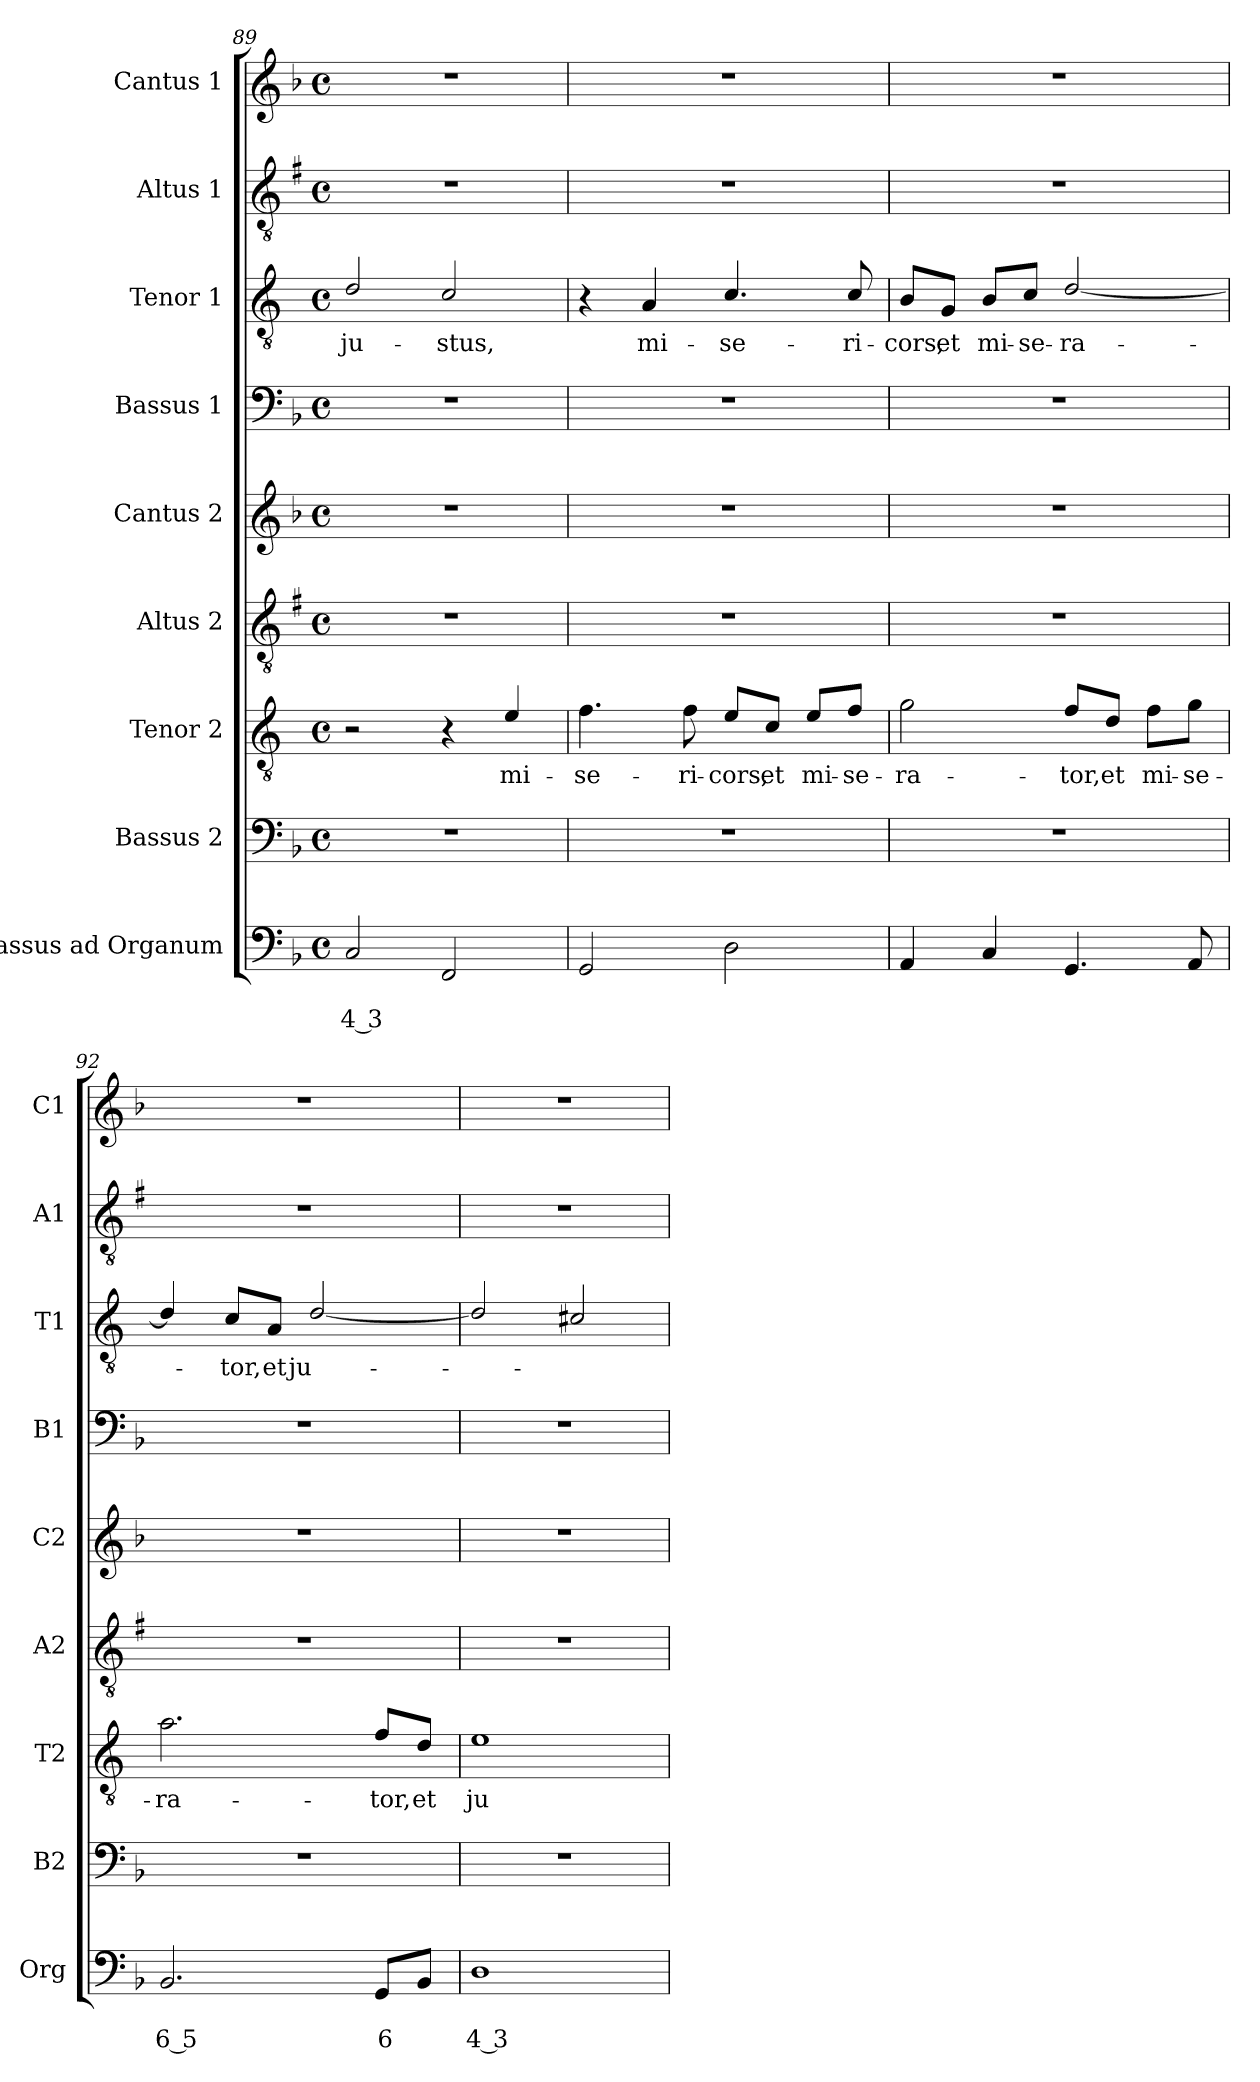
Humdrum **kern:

**kern	**text	**text	**kern	**kern	**text	**kern	**kern	**kern	**kern	**text	**kern	**kern
*part9	*part9	*part9	*part8	*part7	*part7	*part6	*part5	*part4	*part3	*part3	*part2	*part1
*staff9	*staff9	*staff9	*staff8	*staff7	*staff7	*staff6	*staff5	*staff4	*staff3	*staff3	*staff2	*staff1
*I"Bassus ad Organum	*	*	*I"Bassus 2	*I"Tenor 2	*	*I"Altus 2	*I"Cantus 2	*I"Bassus 1	*I"Tenor 1	*	*I"Altus 1	*I"Cantus 1
*I'Org	*	*	*I'B2	*I'T2	*	*I'A2	*I'C2	*I'B1	*I'T1	*	*I'A1	*I'C1
*clefF4	*	*	*clefF4	*clefGv2	*	*clefGv2	*clefG2	*clefF4	*clefGv2	*	*clefGv2	*clefG2
*	*	*	*	*ITrd4c7	*	*ITrd1c2	*	*	*ITrd4c7	*	*ITrd1c2	*
*k[b-]	*	*	*k[b-]	*k[b-]	*	*k[b-]	*k[b-]	*k[b-]	*k[b-]	*	*k[b-]	*k[b-]
*F:	*	*	*F:	*F:	*	*F:	*F:	*F:	*F:	*	*F:	*F:
*M4/4	*	*	*M4/4	*M4/4	*	*M4/4	*M4/4	*M4/4	*M4/4	*	*M4/4	*M4/4
*met(c)	*	*	*met(c)	*met(c)	*	*met(c)	*met(c)	*met(c)	*met(c)	*	*met(c)	*met(c)
=89	=89	=89	=89	=89	=89	=89	=89	=89	=89	=89	=89	=89
!	!	!LO:LY:b	!	!	!	!	!	!	!	!LO:LY:b	!	!
2C/	.	4 3	1r	2r	.	1r	1r	1r	2G/	ju-	1r	1r
!	!	!	!	!	!	!	!	!	!	!LO:LY:b	!	!
2FF/	.	.	.	4r	.	.	.	.	2F/	-stus,	.	.
!	!	!	!	!	!LO:LY:b	!	!	!	!	!	!	!
.	.	.	.	4A/	mi-	.	.	.	.	.	.	.
!!LO:LB:g=z
=90	=90	=90	=90	=90	=90	=90	=90	=90	=90	=90	=90	=90
!	!	!	!	!	!LO:LY:b	!	!	!	!	!	!	!
2GG/	.	.	1r	4.B-\	-se-	1r	1r	1r	4r	.	1r	1r
!	!	!	!	!	!	!	!	!	!	!LO:LY:b	!	!
.	.	.	.	.	.	.	.	.	4D/	mi-	.	.
!	!	!	!	!	!LO:LY:b	!	!	!	!	!	!	!
.	.	.	.	8B-\	-ri-	.	.	.	.	.	.	.
!	!	!	!	!	!LO:LY:b	!	!	!	!	!LO:LY:b	!	!
2D\	.	.	.	8A/L	-cors,	.	.	.	4.F/	-se-	.	.
!	!	!	!	!	!LO:LY:b	!	!	!	!	!	!	!
.	.	.	.	8F/J	et	.	.	.	.	.	.	.
!	!	!	!	!	!LO:LY:b	!	!	!	!	!	!	!
.	.	.	.	8A/L	mi-	.	.	.	.	.	.	.
!	!	!	!	!	!LO:LY:b	!	!	!	!	!LO:LY:b	!	!
.	.	.	.	8B-/J	-se-	.	.	.	8F/	-ri-	.	.
=91	=91	=91	=91	=91	=91	=91	=91	=91	=91	=91	=91	=91
!	!	!	!	!	!LO:LY:b	!	!	!	!	!LO:LY:b	!	!
4AA/	.	.	1r	2c\	-ra-	1r	1r	1r	8E/L	-cors,	1r	1r
!	!	!	!	!	!	!	!	!	!	!LO:LY:b	!	!
.	.	.	.	.	.	.	.	.	8C/J	et	.	.
!	!	!	!	!	!	!	!	!	!	!LO:LY:b	!	!
4C/	.	.	.	.	.	.	.	.	8E/L	mi-	.	.
!	!	!	!	!	!	!	!	!	!	!LO:LY:b	!	!
.	.	.	.	.	.	.	.	.	8F/J	-se-	.	.
!	!	!	!	!	!LO:LY:b	!	!	!	!	!LO:LY:b	!	!
4.GG/	.	.	.	8B-/L	-tor,	.	.	.	[2G/	-ra-	.	.
!	!	!	!	!	!LO:LY:b	!	!	!	!	!	!	!
.	.	.	.	8G/J	et	.	.	.	.	.	.	.
!	!	!	!	!	!LO:LY:b	!	!	!	!	!	!	!
.	.	.	.	8B-\L	mi-	.	.	.	.	.	.	.
!	!	!	!	!	!LO:LY:b	!	!	!	!	!	!	!
8AA/	.	.	.	8c\J	-se-	.	.	.	.	.	.	.
=92	=92	=92	=92	=92	=92	=92	=92	=92	=92	=92	=92	=92
!	!	!LO:LY:b	!	!	!LO:LY:b	!	!	!	!	!	!	!
2.BB-/	.	6 5	1r	2.d\	-ra-	1r	1r	1r	4G/]	.	1r	1r
!	!	!	!	!	!	!	!	!	!	!LO:LY:b	!	!
.	.	.	.	.	.	.	.	.	8F/L	-tor,	.	.
!	!	!	!	!	!	!	!	!	!	!LO:LY:b	!	!
.	.	.	.	.	.	.	.	.	8D/J	et	.	.
!	!	!	!	!	!	!	!	!	!	!LO:LY:b	!	!
.	.	.	.	.	.	.	.	.	[2G/	ju-	.	.
!	!	!LO:LY:b	!	!	!LO:LY:b	!	!	!	!	!	!	!
8GG/L	.	6	.	8B-/L	-tor,	.	.	.	.	.	.	.
!	!	!	!	!	!LO:LY:b	!	!	!	!	!	!	!
8BB-/J	.	.	.	8G/J	et	.	.	.	.	.	.	.
=93	=93	=93	=93	=93	=93	=93	=93	=93	=93	=93	=93	=93
!	!	!LO:LY:b	!	!	!LO:LY:b	!	!	!	!	!	!	!
1D	.	4 3	1r	1A	ju-	1r	1r	1r	2G/]	.	1r	1r
.	.	.	.	.	.	.	.	.	2F#X/	.	.	.
=	=	=	=	=	=	=	=	=	=	=	=	=
*-	*-	*-	*-	*-	*-	*-	*-	*-	*-	*-	*-	*-
